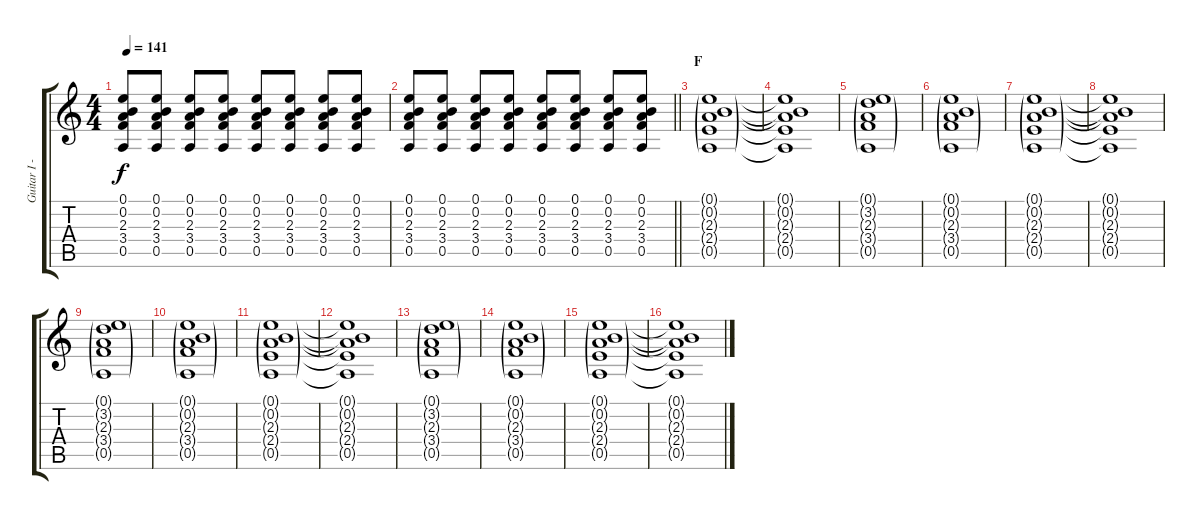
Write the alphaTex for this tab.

\track ("Guitar I - Gotoh" "Guitar I -") {instrument distortionguitar}
\staff {score tabs}
\tuning (E4 B3 G3 D3 A2 E2) {hide}
\ts (4 4)
\tempo 141
\clef g2
\ks c
(0.1 0.2 2.3 3.4 0.5).8{dy f} (0.1 0.2 2.3 3.4 0.5).8 (0.1 0.2 2.3 3.4 0.5).8 (0.1 0.2 2.3 3.4 0.5).8 (0.1 0.2 2.3 3.4 0.5).8 (0.1 0.2 2.3 3.4 0.5).8 (0.1 0.2 2.3 3.4 0.5).8 (0.1 0.2 2.3 3.4 0.5).8 |
\barLineRight lightlight
(0.1 0.2 2.3 3.4 0.5).8 (0.1 0.2 2.3 3.4 0.5).8 (0.1 0.2 2.3 3.4 0.5).8 (0.1 0.2 2.3 3.4 0.5).8 (0.1 0.2 2.3 3.4 0.5).8 (0.1 0.2 2.3 3.4 0.5).8 (0.1 0.2 2.3 3.4 0.5).8 (0.1 0.2 2.3 3.4 0.5).8 |
\section ("" "F")
(0.1{g} 0.2{g} 2.3{g} 2.4{g} 0.5{g}).1 |
(0.1{t} 0.2{t} 2.3{t} 2.4{t} 0.5{t}).1 |
(0.1{g} 3.2{g} 2.3{g} 3.4{g} 0.5{g}).1 |
(0.1{g} 0.2{g} 2.3{g} 3.4{g} 0.5{g}).1 |
(0.1{g} 0.2{g} 2.3{g} 2.4{g} 0.5{g}).1 |
(0.1{t} 0.2{t} 2.3{t} 2.4{t} 0.5{t}).1 |
(0.1{g} 3.2{g} 2.3{g} 3.4{g} 0.5{g}).1 |
(0.1{g} 0.2{g} 2.3{g} 3.4{g} 0.5{g}).1 |
(0.1{g} 0.2{g} 2.3{g} 2.4{g} 0.5{g}).1 |
(0.1{t} 0.2{t} 2.3{t} 2.4{t} 0.5{t}).1 |
(0.1{g} 3.2{g} 2.3{g} 3.4{g} 0.5{g}).1 |
(0.1{g} 0.2{g} 2.3{g} 3.4{g} 0.5{g}).1 |
(0.1{g} 0.2{g} 2.3{g} 2.4{g} 0.5{g}).1 |
(0.1{t} 0.2{t} 2.3{t} 2.4{t} 0.5{t}).1
